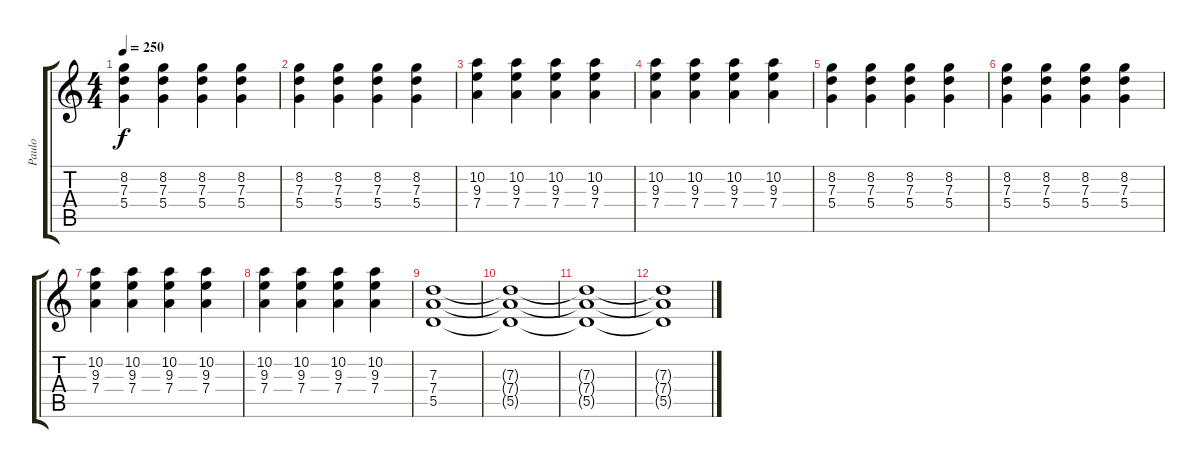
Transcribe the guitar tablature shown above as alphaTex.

\track ("Paulo" "Paulo") {instrument distortionguitar}
\staff {score tabs}
\tuning (E4 B3 G3 D3 A2 E2) {hide}
\ts (4 4)
\tempo 250
\clef g2
\ks c
(8.2 7.3 5.4).4{dy f} (8.2 7.3 5.4).4 (8.2 7.3 5.4).4 (8.2 7.3 5.4).4 |
(8.2 7.3 5.4).4 (8.2 7.3 5.4).4 (8.2 7.3 5.4).4 (8.2 7.3 5.4).4 |
(10.2 9.3 7.4).4 (10.2 9.3 7.4).4 (10.2 9.3 7.4).4 (10.2 9.3 7.4).4 |
(10.2 9.3 7.4).4 (10.2 9.3 7.4).4 (10.2 9.3 7.4).4 (10.2 9.3 7.4).4 |
(8.2 7.3 5.4).4 (8.2 7.3 5.4).4 (8.2 7.3 5.4).4 (8.2 7.3 5.4).4 |
(8.2 7.3 5.4).4 (8.2 7.3 5.4).4 (8.2 7.3 5.4).4 (8.2 7.3 5.4).4 |
(10.2 9.3 7.4).4 (10.2 9.3 7.4).4 (10.2 9.3 7.4).4 (10.2 9.3 7.4).4 |
(10.2 9.3 7.4).4 (10.2 9.3 7.4).4 (10.2 9.3 7.4).4 (10.2 9.3 7.4).4 |
(7.3 7.4 5.5).1 |
(7.3{t} 7.4{t} 5.5{t}).1 |
(7.3{t} 7.4{t} 5.5{t}).1 |
(7.3{t} 7.4{t} 5.5{t}).1
